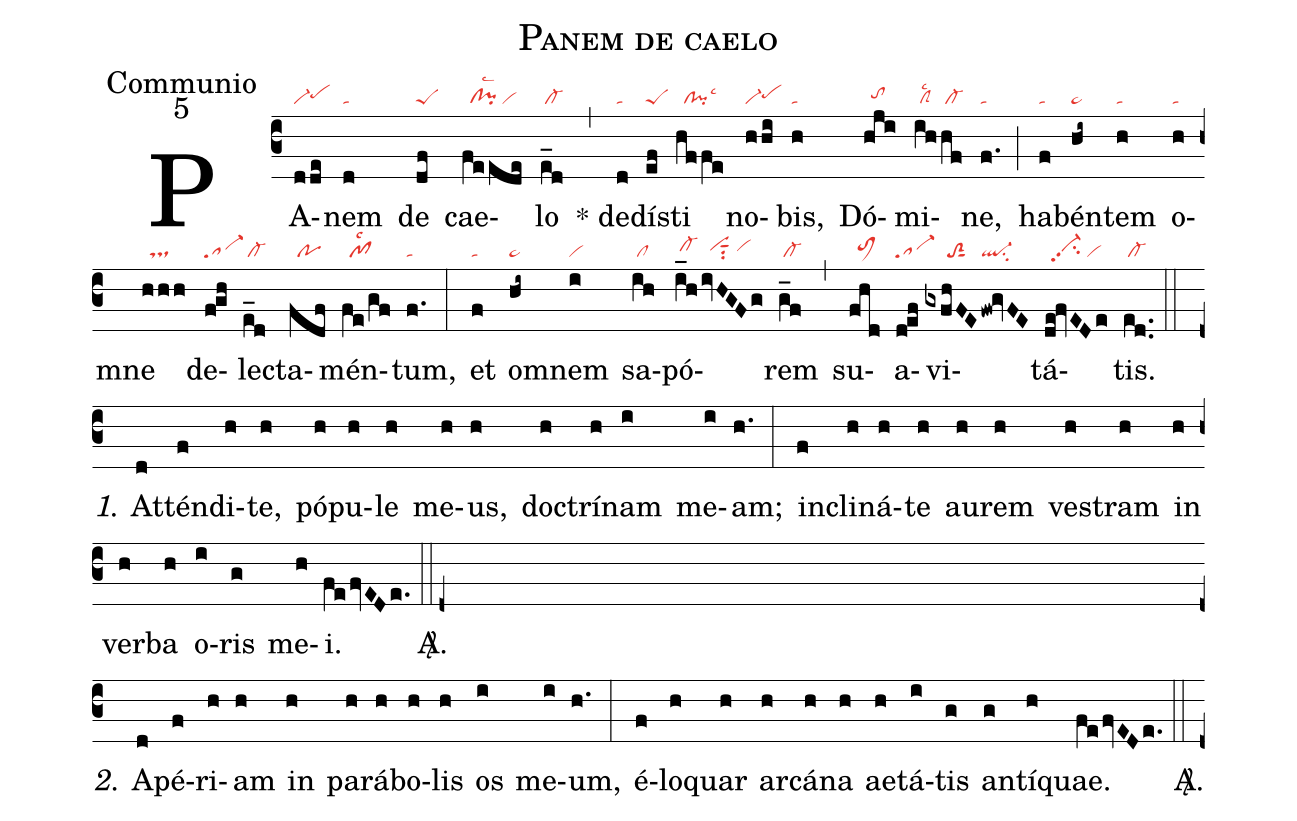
name:Panem de caelo;
office-part:Communio;
mode:5;
nabc-lines:1;
%%
(c3) PA(dde|vi-pehh)nem(d|ta) de(df|peS) cae(feede|//cl!pilsc2/vi)lo(e_d|/cl-) (,) *
de(d|ta)dí(ef|peS)sti(hffe|//cl!pilsc3) no(hhi|vi-pehh)bis,(h|ta)
Dó(hji|//tohh)mi(ih|/clSlsc2|hf|/cl-)ne,(f.|ta) (;)
ha(f|ta)bén(hi~|pe~)tem(h|ta) o(h|ta)mne(hhh|//ts)
de(fgh|sa-)le(e_d|/cl-)cta(fdf|//po)mén(fe/gf|//pf1lsc2)tum,(f.|ta) (:)
et(f|ta) o(hi~|pe~)mnem(i|vi) sa(ih|/cl)pó(i_h|/cl-hh|ivHGFg|//vihhsut1su2/vihh)rem(g_f|/cl-) (,)
su(fhd|//toM1hh)a(def|sa-)vi(gxfhFE|//////toS2sut1|fw!gvFE|ql-su2)tá(de!fvEDe|//vi-hhpp2su2/vi)tis.(ed..|/cl-) (::Z)

<i>1.</i>  At(d)tén(f)di(h)te,(h) pó(h)pu(h)le(h) me(h)us,(h) doc(h)trí(h)nam(i) me(i)am;(h.) (:) in(f)cli(h)ná(h)te(h) au(h)rem(h) ves(h)tram(h) in(h) ver(h)ba(h) o(i)ris(g) me(h)i.(fe/fvEDe.) <sp>A/</sp>.(::d+Z)

<i>2.</i> A(d)pé(f)ri(h)am(h) in(h) pa(h)rá(h)bo(h)lis(h) os(i) me(i)um,(h.) (:) é(f)lo(h)quar(h) ar(h)cá(h)na(h) ae(h)tá(i)tis(g) an(g)tí(h)quae.(fe/fvEDe.) <sp>A/</sp>.(::d+Z)
